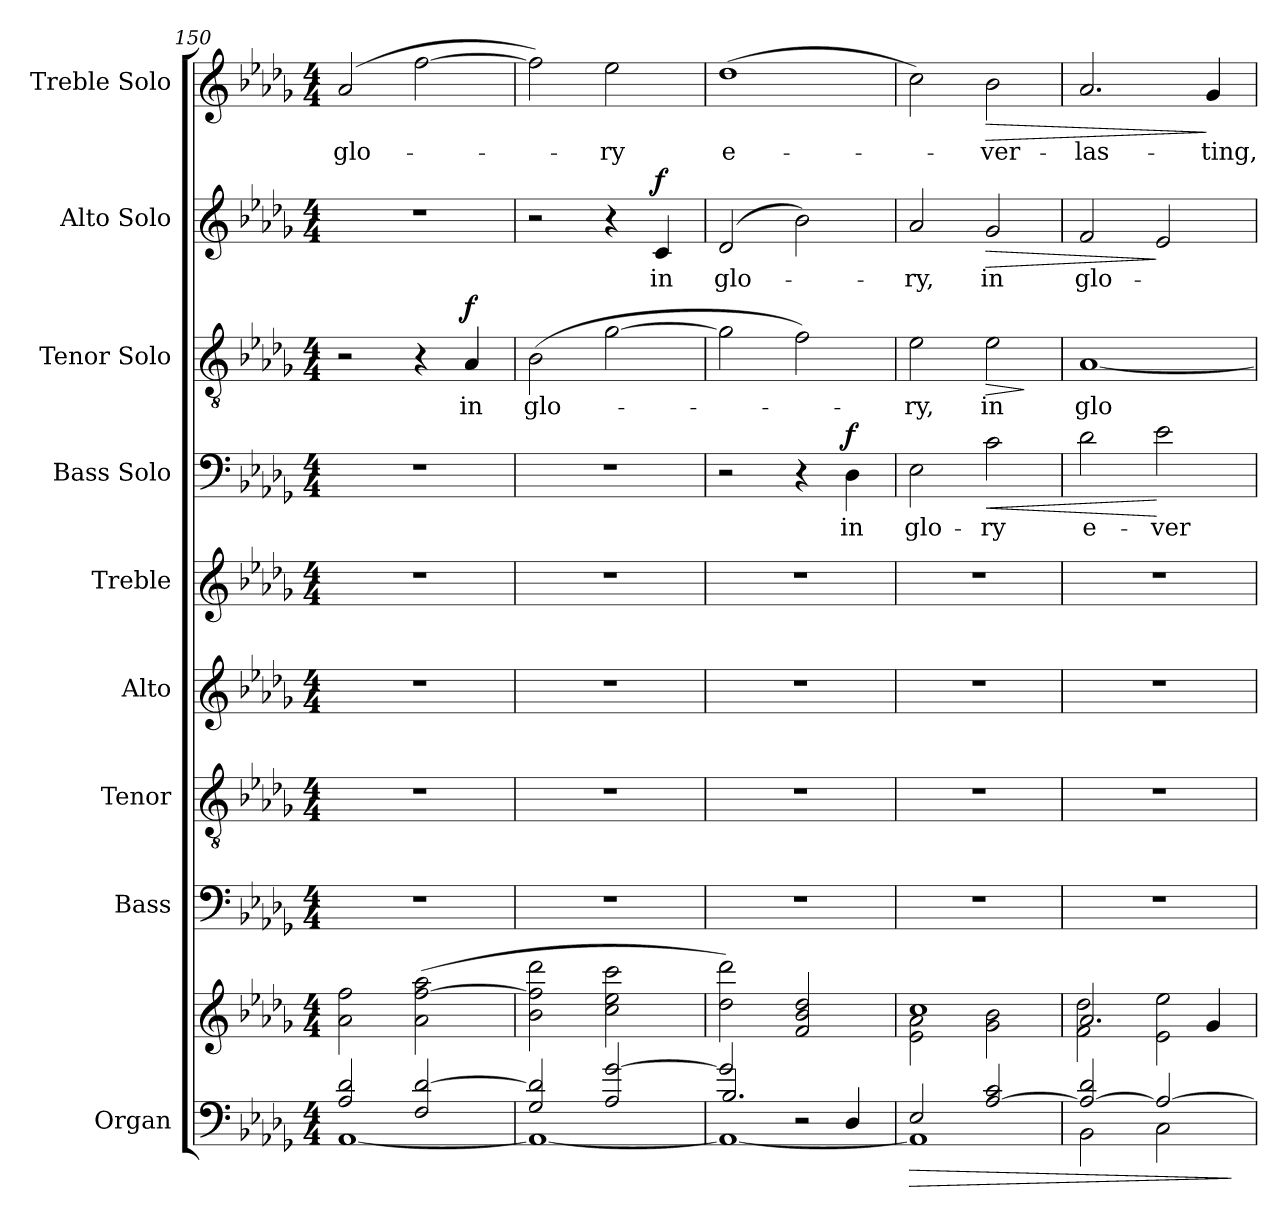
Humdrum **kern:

**kern	**kern	**dynam	**kern	**kern	**kern	**kern	**kern	**text	**dynam	**kern	**text	**dynam	**kern	**text	**dynam	**kern	**text	**dynam
*part9	*part9	*part9	*part8	*part7	*part6	*part5	*part4	*part4	*part4	*part3	*part3	*part3	*part2	*part2	*part2	*part1	*part1	*part1
*staff10	*staff9	*staff9/10	*staff8	*staff7	*staff6	*staff5	*staff4	*staff4	*staff4	*staff3	*staff3	*staff3	*staff2	*staff2	*staff2	*staff1	*staff1	*staff1
*I"Organ	*	*	*I"Bass	*I"Tenor	*I"Alto	*I"Treble	*I"Bass Solo	*	*	*I"Tenor Solo	*	*	*I"Alto Solo	*	*	*I"Treble Solo	*	*
*I'Org.	*	*	*I'B.	*I'T.	*I'A.	*I'Tr.	*I'B. Solo	*	*	*I'T. Solo	*	*	*I'A. Solo	*	*	*I'Tr. Solo	*	*
*clefF4	*clefG2	*	*clefF4	*clefGv2	*clefG2	*clefG2	*clefF4	*	*	*clefGv2	*	*	*clefG2	*	*	*clefG2	*	*
*	*	*	*	*ITrd7c12	*	*	*	*	*	*ITrd7c12	*	*	*	*	*	*	*	*
*k[b-e-a-d-g-]	*k[b-e-a-d-g-]	*	*k[b-e-a-d-g-]	*k[b-e-a-d-g-]	*k[b-e-a-d-g-]	*k[b-e-a-d-g-]	*k[b-e-a-d-g-]	*	*	*k[b-e-a-d-g-]	*	*	*k[b-e-a-d-g-]	*	*	*k[b-e-a-d-g-]	*	*
*D-:	*D-:	*	*D-:	*D-:	*D-:	*D-:	*D-:	*	*	*D-:	*	*	*D-:	*	*	*D-:	*	*
*M4/4	*M4/4	*	*M4/4	*M4/4	*M4/4	*M4/4	*M4/4	*	*	*M4/4	*	*	*M4/4	*	*	*M4/4	*	*
=150	=150	=150	=150	=150	=150	=150	=150	=150	=150	=150	=150	=150	=150	=150	=150	=150	=150	=150
*^	*	*	*	*	*	*	*	*	*	*	*	*	*	*	*	*	*	*
!	!	!	!	!	!	!	!	!	!	!	!	!	!	!	!	!	!	!LO:LY:b:color=#000000	!
2A-i/ 2d-i	[1AA-i	2a-i\ 2ffi	.	1r	1r	1r	1r	1r	.	.	2r	.	.	1r	.	.	(2a-i/	glo-	.
2Fi/ [2d-i	.	(2a-i\ [2ffi 2aa-i	.	.	.	.	.	.	.	.	4r	.	.	.	.	.	[2ffi\	.	.
!	!	!	!	!	!	!	!	!	!	!	!	!LO:LY:b:color=#000000	!	!	!	!	!	!	!
.	.	.	.	.	.	.	.	.	.	.	4AA-i/	in	f	.	.	.	.	.	.
!!LO:PB:g=z
=151	=151	=151	=151	=151	=151	=151	=151	=151	=151	=151	=151	=151	=151	=151	=151	=151	=151	=151	=151
!	!	!	!	!	!	!	!	!	!	!	!	!LO:LY:b:color=#000000	!	!	!	!	!	!	!
2G-i/ 2d-i]	1AA-i_	2b-i\ 2ffi] 2ddd-i	.	1r	1r	1r	1r	1r	.	.	(2BB-i\	glo-	.	2r	.	.	2ffi\])	.	.
!	!	!	!	!	!	!	!	!	!	!	!	!	!	!	!	!	!	!LO:LY:b:color=#000000	!
2A-i/ [2g-i	.	2cci\ 2ee-i 2ccci	.	.	.	.	.	.	.	.	[2G-i\	.	.	4r	.	.	2ee-i\	-ry	.
!	!	!	!	!	!	!	!	!	!	!	!	!	!	!	!LO:LY:b:color=#000000	!	!	!	!
.	.	.	.	.	.	.	.	.	.	.	.	.	.	4ci/	in	f	.	.	.
=152	=152	=152	=152	=152	=152	=152	=152	=152	=152	=152	=152	=152	=152	=152	=152	=152	=152	=152	=152
*	*^	*	*	*	*	*	*	*	*	*	*	*	*	*	*	*	*	*	*
!	!	!	!	!	!	!	!	!	!	!	!	!	!	!	!	!LO:LY:b:color=#000000	!	!	!	!
!	!	!	!	!	!	!	!	!	!	!	!	!	!	!	!	!	!	!	!LO:LY:b:color=#000000	!
2g-i/]	1AA-i_	2.B-i/	2dd-i\ 2ddd-i)	.	1r	1r	1r	1r	2r	.	.	2G-i\]	.	.	(2d-i/	glo-	.	(1dd-i	e-	.
2r	.	.	2fi/ 2b-i 2dd-i	.	.	.	.	.	4r	.	.	2Fi\)	.	.	2b-i\)	.	.	.	.	.
!	!	!	!	!	!	!	!	!	!	!LO:LY:b:color=#000000	!	!	!	!	!	!	!	!	!	!
.	.	4D-i/	.	.	.	.	.	.	4D-i\	in	f	.	.	.	.	.	.	.	.	.
=153	=153	=153	=153	=153	=153	=153	=153	=153	=153	=153	=153	=153	=153	=153	=153	=153	=153	=153	=153	=153
!	!	!	!	!LO:HP:b=2	!	!	!	!	!	!	!	!	!	!	!	!	!	!	!	!
*	*v	*v	*^	*	*	*	*	*	*	*	*	*	*	*	*	*	*	*	*	*
*	*^	*	*	*	*	*	*	*	*	*	*	*	*	*	*	*	*	*	*	*
!	!	!	!	!	!	!	!	!	!	!	!LO:LY:b:color=#000000	!	!	!	!	!	!	!	!	!	!
*	*v	*v	*	*	*	*	*	*	*	*	*	*	*	*	*	*	*	*	*	*	*
*	*^	*	*	*	*	*	*	*	*	*	*	*	*	*	*	*	*	*	*	*
!	!	!	!	!	!	!	!	!	!	!	!	!	!	!LO:LY:b:color=#000000	!	!	!	!	!	!	!
*	*v	*v	*	*	*	*	*	*	*	*	*	*	*	*	*	*	*	*	*	*	*
*	*^	*	*	*	*	*	*	*	*	*	*	*	*	*	*	*	*	*	*	*
!	!	!	!	!	!	!	!	!	!	!	!	!	!	!	!	!	!LO:LY:b:color=#000000	!	!	!	!
*	*v	*v	*	*	*	*	*	*	*	*	*	*	*	*	*	*	*	*	*	*	*
2E-i/	1AA-i]	1cci	2e-i\ 2a-i	>	1r	1r	1r	1r	2E-i\	glo-	.	2E-i\	-ry,	.	2a-i/	-ry,	.	2cci\)	.	.
!	!	!	!	!	!	!	!	!	!	!LO:LY:b:color=#000000	!LO:HP:b	!	!	!	!	!	!	!	!	!
!	!	!	!	!	!	!	!	!	!	!	!	!	!LO:LY:b:color=#000000	!LO:HP:b	!	!	!	!	!	!
!	!	!	!	!	!	!	!	!	!	!	!	!	!	!	!	!LO:LY:b:color=#000000	!LO:HP:b	!	!	!
!	!	!	!	!	!	!	!	!	!	!	!	!	!	!	!	!	!	!	!LO:LY:b:color=#000000	!LO:HP:b
[2A-i/ 2ci	.	.	2g-i\ 2b-i	.	.	.	.	.	2ci\	-ry	<	2E-i\	in	>	2g-i/	in	>	2b-i\	-ver-	>
*v	*v	*	*	*	*	*	*	*	*	*	*	*	*	*	*	*	*	*	*	*
*	*v	*v	*	*	*	*	*	*	*	*	*	*	*	*	*	*	*	*	*
.	.	.	.	.	.	.	.	.	.	.	.	]	.	.	.	.	.	.
=154	=154	=154	=154	=154	=154	=154	=154	=154	=154	=154	=154	=154	=154	=154	=154	=154	=154	=154
*^	*^	*	*	*	*	*	*	*	*	*	*	*	*	*	*	*	*	*
!	!	!	!	!	!	!	!	!	!	!LO:LY:b:color=#000000	!	!	!	!	!	!	!	!	!	!
!	!	!	!	!	!	!	!	!	!	!	!	!	!LO:LY:b:color=#000000	!	!	!	!	!	!	!
!	!	!	!	!	!	!	!	!	!	!	!	!	!	!	!	!LO:LY:b:color=#000000	!	!	!	!
!	!	!	!	!	!	!	!	!	!	!	!	!	!	!	!	!	!	!	!LO:LY:b:color=#000000	!
2A-i/_ 2d-i	2BB-i\	2.a-i/	2fi\ 2dd-i	.	1r	1r	1r	1r	2d-i\	e-	.	[1AA-i	glo-	.	2fi/	glo-	.	2.a-i/	-las-	.
!	!	!	!	!	!	!	!	!	!	!LO:LY:b:color=#000000	!	!	!	!	!	!	!	!	!	!
2A-i/_	2Ci\	.	2e-i\ 2ee-i	.	.	.	.	.	2e-i\	-ver-	[	.	.	.	2e-i/	.	]	.	.	.
!	!	!	!	!	!	!	!	!	!	!	!	!	!	!	!	!	!	!	!LO:LY:b:color=#000000	!
.	.	4g-i/	.	.	.	.	.	.	.	.	.	.	.	.	.	.	.	4g-i/	-ting,	]
*v	*v	*	*	*	*	*	*	*	*	*	*	*	*	*	*	*	*	*	*	*
*	*v	*v	*	*	*	*	*	*	*	*	*	*	*	*	*	*	*	*	*
.	.	]	.	.	.	.	.	.	.	.	.	.	.	.	.	.	.	.
=	=	=	=	=	=	=	=	=	=	=	=	=	=	=	=	=	=	=
*-	*-	*-	*-	*-	*-	*-	*-	*-	*-	*-	*-	*-	*-	*-	*-	*-	*-	*-
